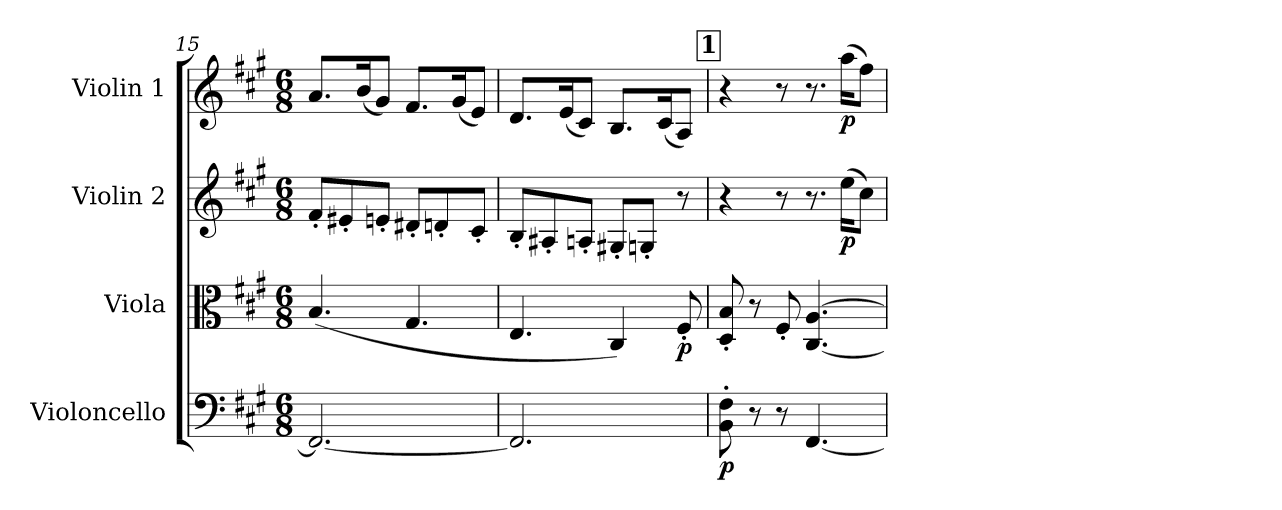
**kern	**dynam	**kern	**dynam	**kern	**dynam	**kern	**dynam
*part4	*part4	*part3	*part3	*part2	*part2	*part1	*part1
*staff4	*staff4	*staff3	*staff3	*staff2	*staff2	*staff1	*staff1
*I"Violoncello	*	*I"Viola	*	*I"Violin 2	*	*I"Violin 1	*
*I'Vc	*	*I'Vla	*	*I'Vln	*	*I'Vln	*
*clefF4	*	*clefC3	*	*clefG2	*	*clefG2	*
*k[f#c#g#]	*	*k[f#c#g#]	*	*k[f#c#g#]	*	*k[f#c#g#]	*
*M6/8	*	*M6/8	*	*M6/8	*	*M6/8	*
=15	=15	=15	=15	=15	=15	=15	=15
2.FF#/_	.	(4.B/	.	8f#'/L	.	8.a/L	.
.	.	.	.	8e#X'/	.	.	.
.	.	.	.	.	.	(16b/K	.
.	.	.	.	8en'/J	.	8g#/J)	.
.	.	4.G#/	.	8d#X'/L	.	8.f#/L	.
.	.	.	.	8dn'/	.	.	.
.	.	.	.	.	.	(16g#/K	.
.	.	.	.	8c#'/J	.	8e/J)	.
=16	=16	=16	=16	=16	=16	=16	=16
*^	*	*	*	*	*	*	*
2.FF#/]	4.ryy	.	4.E/	.	8B'/L	.	8.d/L	.
.	.	.	.	.	8A#X'/	.	.	.
.	.	.	.	.	.	.	(16e/K	.
.	.	.	.	.	8An'/J	.	8c#/J)	.
.	4.ryy	.	4C#/)	.	8G#X'/L	.	8.B/L	.
.	.	.	.	.	8Gn'/J	.	.	.
.	.	.	.	.	.	.	(16c#/K	.
!	!	!	!	!LO:DY:b	!	!	!	!
.	.	.	8F#'/	p	8r	.	8A/J)	.
*v	*v	*	*	*	*	*	*	*
!!LO:REH:place=s1:a:B:cj:fs=14:t=1
=17	=17	=17	=17	=17	=17	=17	=17
!	!LO:DY:b	!	!	!	!	!	!
8BB\' 8F#\'	p	8D/' 8B/'	.	4r	.	4r	.
8r	.	8r	.	.	.	.	.
8r	.	8F#'/	.	8r	.	8r	.
[4.FF#/	.	[4.C#/ [4.A/	.	8.r	.	8.r	.
!	!	!	!	!	!LO:DY:b	!	!LO:DY:b
.	.	.	.	(16ee\KL	p	(16aa\KL	p
.	.	.	.	8cc#\J)	.	8ff#\J)	.
=	=	=	=	=	=	=	=
*-	*-	*-	*-	*-	*-	*-	*-
